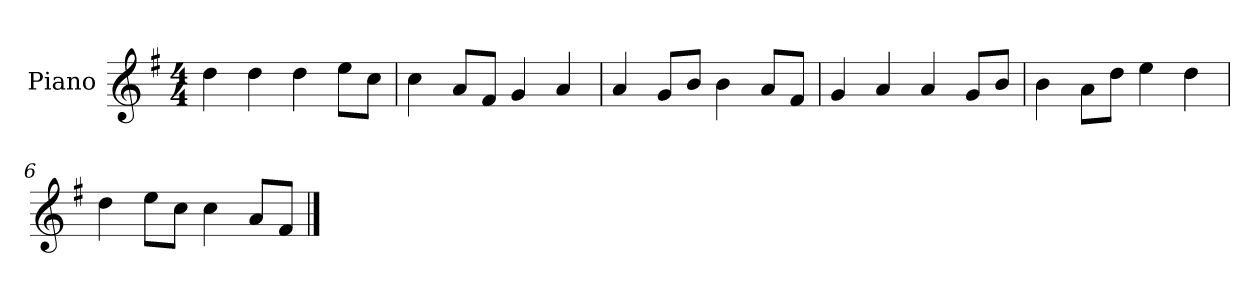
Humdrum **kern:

**kern
*part1
*staff1
*I"Piano
*I'P-no
*clefG2
*k[f#]
*M4/4
*MM90
=1
4dd\
4dd\
4dd\
8ee\L
8cc\J
=2
4cc\
8a/L
8f#/J
4g/
4a/
=3
4a/
8g/L
8b/J
4b\
8a/L
8f#/J
=4
4g/
4a/
4a/
8g/L
8b/J
=5
4b\
8a\L
8dd\J
4ee\
4dd\
=6
4dd\
8ee\L
8cc\J
4cc\
8a/L
8f#/J
==
*-
